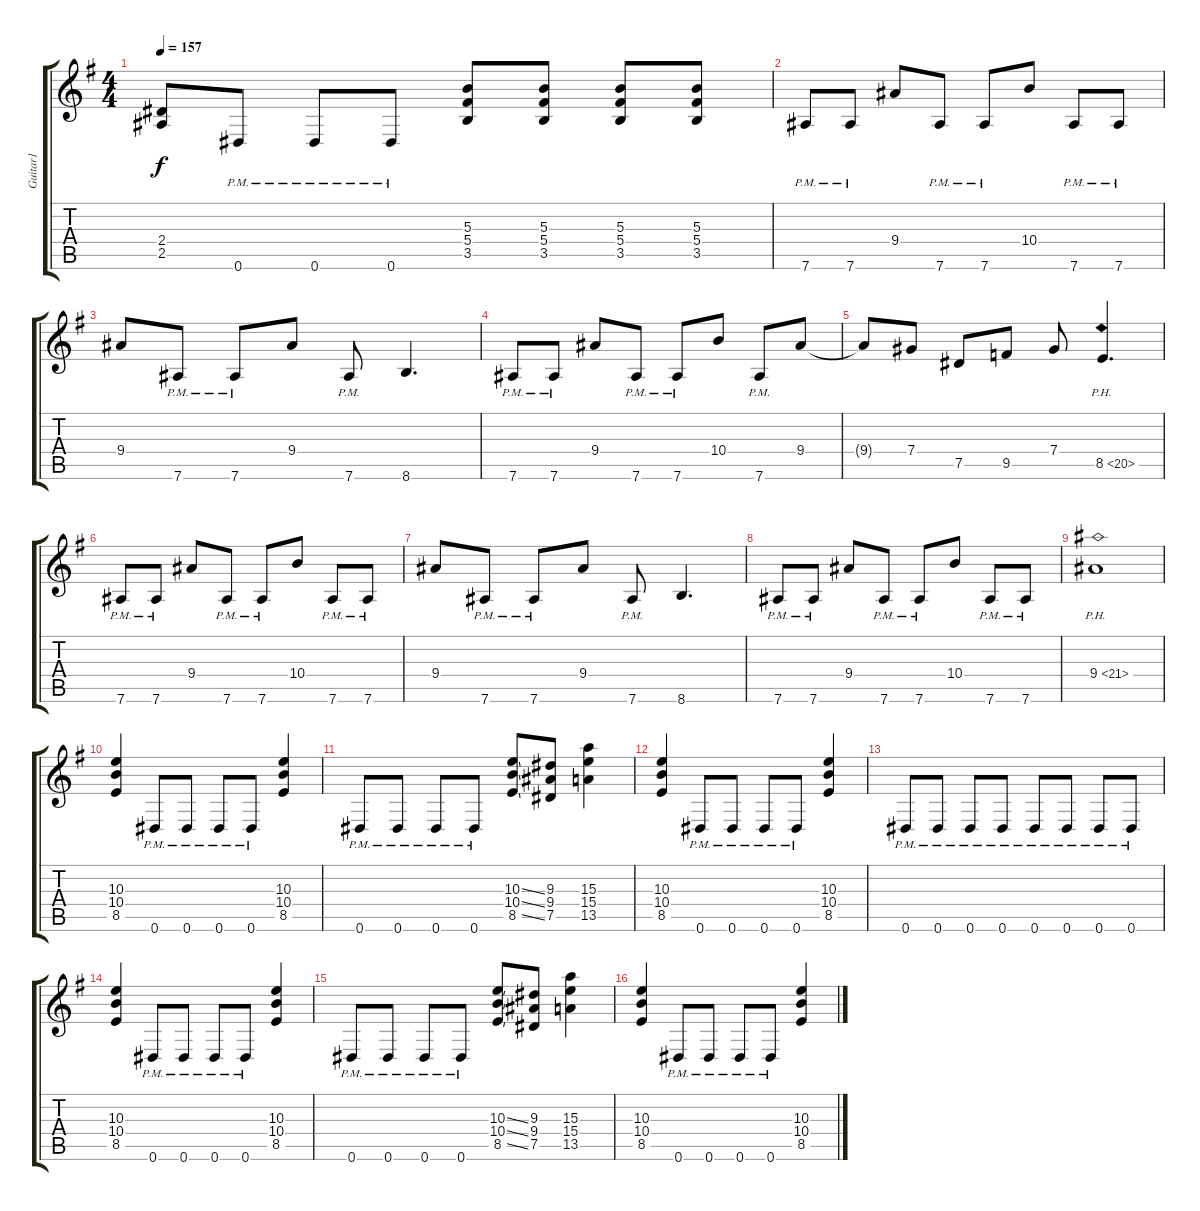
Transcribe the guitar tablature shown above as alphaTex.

\track ("Guitar1" "Guitar1") {instrument distortionguitar}
\staff {score tabs}
\tuning (Eb4 Bb3 Gb3 Db3 Ab2 Eb2) {hide}
\ts (4 4)
\tempo 157
\clef g2
\ks eminor
(2.4 2.5).8{dy f} 0.6{pm}.8 0.6{pm}.8 0.6{pm}.8 (5.3 5.4 3.5).8 (5.3 5.4 3.5).8 (5.3 5.4 3.5).8 (5.3 5.4 3.5).8 |
7.6{pm}.8 7.6{pm}.8 9.4.8 7.6{pm}.8 7.6{pm}.8 10.4.8 7.6{pm}.8 7.6{pm}.8 |
9.4.8 7.6{pm}.8 7.6{pm}.8 9.4.8 7.6{pm}.8 8.6.4{d} |
7.6{pm}.8 7.6{pm}.8 9.4.8 7.6{pm}.8 7.6{pm}.8 10.4.8 7.6{pm}.8 9.4.8 |
9.4{t}.8 7.4.8 7.5.8 9.5.8 7.4.8 8.5{ph 12}.4{d} |
7.6{pm}.8 7.6{pm}.8 9.4.8 7.6{pm}.8 7.6{pm}.8 10.4.8 7.6{pm}.8 7.6{pm}.8 |
9.4.8 7.6{pm}.8 7.6{pm}.8 9.4.8 7.6{pm}.8 8.6.4{d} |
7.6{pm}.8 7.6{pm}.8 9.4.8 7.6{pm}.8 7.6{pm}.8 10.4.8 7.6{pm}.8 7.6{pm}.8 |
9.4{ph 12}.1 |
(10.3 10.4 8.5).4 0.6{pm}.8 0.6{pm}.8 0.6{pm}.8 0.6{pm}.8 (10.3 10.4 8.5).4 |
0.6{pm}.8 0.6{pm}.8 0.6{pm}.8 0.6{pm}.8 (10.3{ss} 10.4{ss} 8.5{ss}).8 (9.3 9.4 7.5).8 (15.3 15.4 13.5).4 |
(10.3 10.4 8.5).4 0.6{pm}.8 0.6{pm}.8 0.6{pm}.8 0.6{pm}.8 (10.3 10.4 8.5).4 |
0.6{pm}.8 0.6{pm}.8 0.6{pm}.8 0.6{pm}.8 0.6{pm}.8 0.6{pm}.8 0.6{pm}.8 0.6{pm}.8 |
(10.3 10.4 8.5).4 0.6{pm}.8 0.6{pm}.8 0.6{pm}.8 0.6{pm}.8 (10.3 10.4 8.5).4 |
0.6{pm}.8 0.6{pm}.8 0.6{pm}.8 0.6{pm}.8 (10.3{ss} 10.4{ss} 8.5{ss}).8 (9.3 9.4 7.5).8 (15.3 15.4 13.5).4 |
(10.3 10.4 8.5).4 0.6{pm}.8 0.6{pm}.8 0.6{pm}.8 0.6{pm}.8 (10.3 10.4 8.5).4
